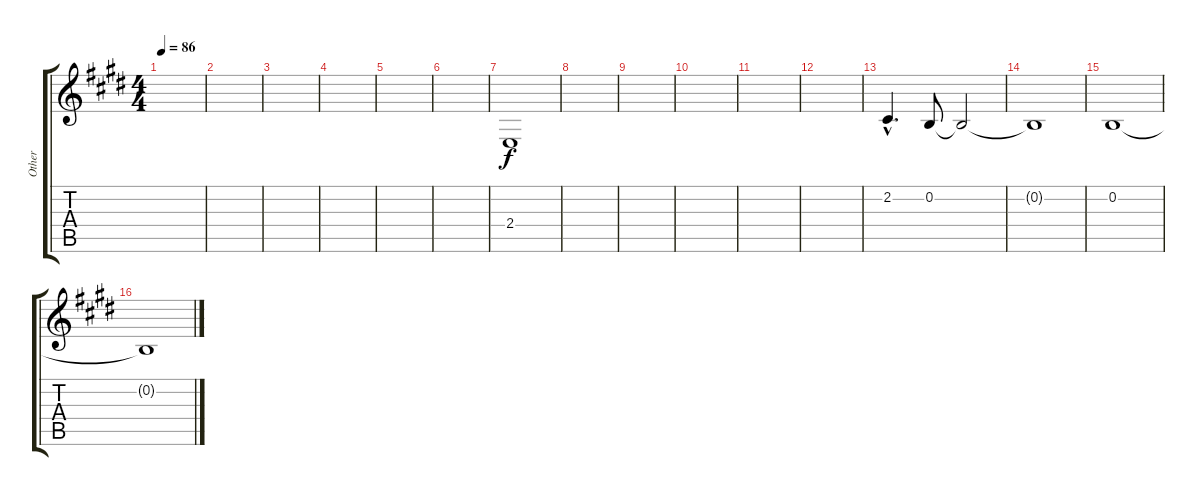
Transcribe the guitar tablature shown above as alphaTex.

\track ("Other" "Other") {instrument pad4choir}
\staff {score tabs}
\tuning (E4 B3 G3 D3 A2 E2) {hide}
\ts (4 4)
\tempo 86
\clef g2
\ks e
|
|
|
|
|
|
2.4.1 |
|
|
|
|
|
2.2{hac}.4{d} 0.2.8 0.2{t}.2 |
0.2{t}.1 |
0.2.1 |
0.2{t}.1
